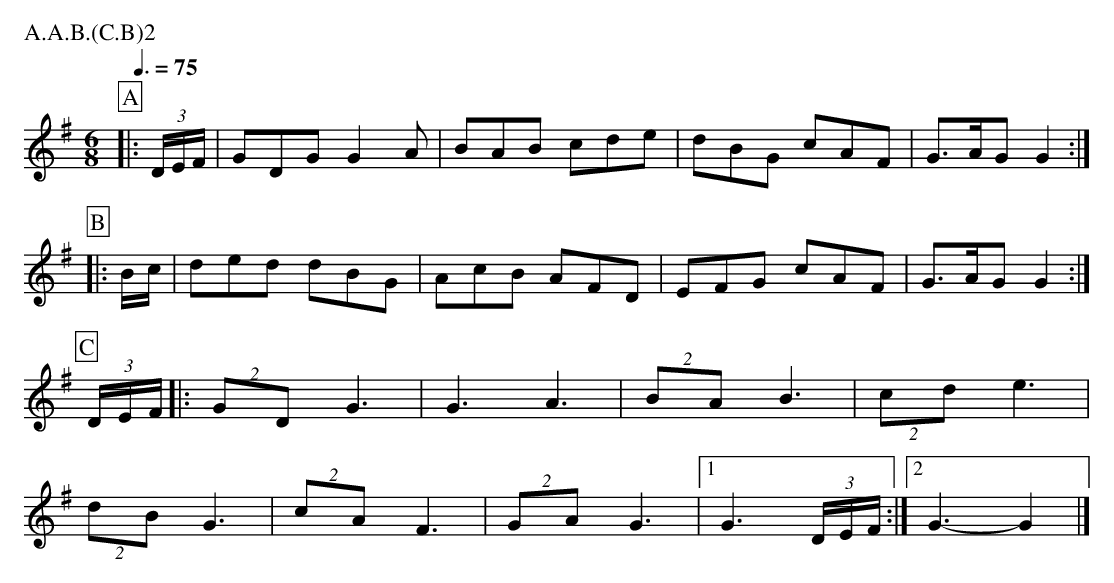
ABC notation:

X:1
T:The Rose Fieldtown
M:6/8
L:1/8
P: A.A.B.(C.B)2
K:Gmaj
Q:3/8=75
P:A
|:(3 D/E/F/ |GDG G2A| BAB cde| dBG cAF|G>AG G2 :|
P:B
|:B/2c/2 |ded dBG| AcB AFD| EFG cAF|G>AG G2 :|
P:C
(3D/2E/2F/2 |:(2GD G3 | G3 A3 |(2BA B3 |(2cd e3 |
(2dB G3 |(2cA F3 |(2GA G3 |1 G3 (3D/E/F/  :|2G3-G2|]
